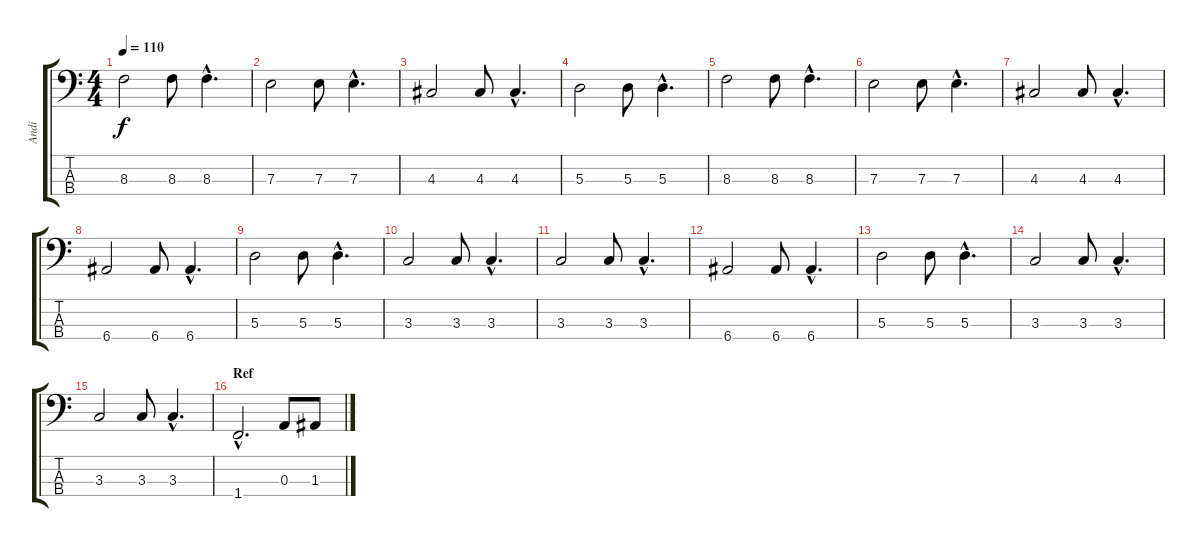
\track ("Andi" "Andi") {instrument electricbassfinger}
\staff {score tabs}
\tuning (G2 D2 A1 E1) {hide}
\ts (4 4)
\tempo 110
\clef f4
\ks c
8.3.2{dy f} 8.3.8 8.3{hac}.4{d} |
7.3.2 7.3.8 7.3{hac}.4{d} |
4.3.2 4.3.8 4.3{hac}.4{d} |
5.3.2 5.3.8 5.3{hac}.4{d} |
8.3.2 8.3.8 8.3{hac}.4{d} |
7.3.2 7.3.8 7.3{hac}.4{d} |
4.3.2 4.3.8 4.3{hac}.4{d} |
6.4.2 6.4.8 6.4{hac}.4{d} |
5.3.2 5.3.8 5.3{hac}.4{d} |
3.3.2 3.3.8 3.3{hac}.4{d} |
3.3.2 3.3.8 3.3{hac}.4{d} |
6.4.2 6.4.8 6.4{hac}.4{d} |
5.3.2 5.3.8 5.3{hac}.4{d} |
3.3.2 3.3.8 3.3{hac}.4{d} |
3.3.2 3.3.8 3.3{hac}.4{d} |
\section ("" "Ref")
1.4{hac}.2{d} 0.3.8 1.3.8
